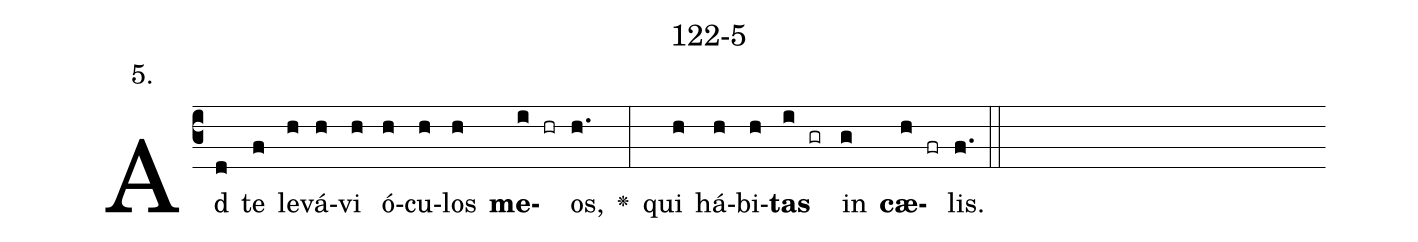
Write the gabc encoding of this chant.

name: 122-5;
annotation: 5.;
%%
(c3)Ad(d) te(f) le(h)vá(h)vi(h) ó(h)cu(h)los(h) <b>me</b>(i hr)os,(h.) <v>\greheightstar</v>(:) qui(h) há(h)bi(h)<b>tas</b>(i gr) in(g) <b>cæ</b>(h fr)lis.(f.) (::)


%E(h) u(h) o(i) u(g) a(h) e.(f.) (::)
